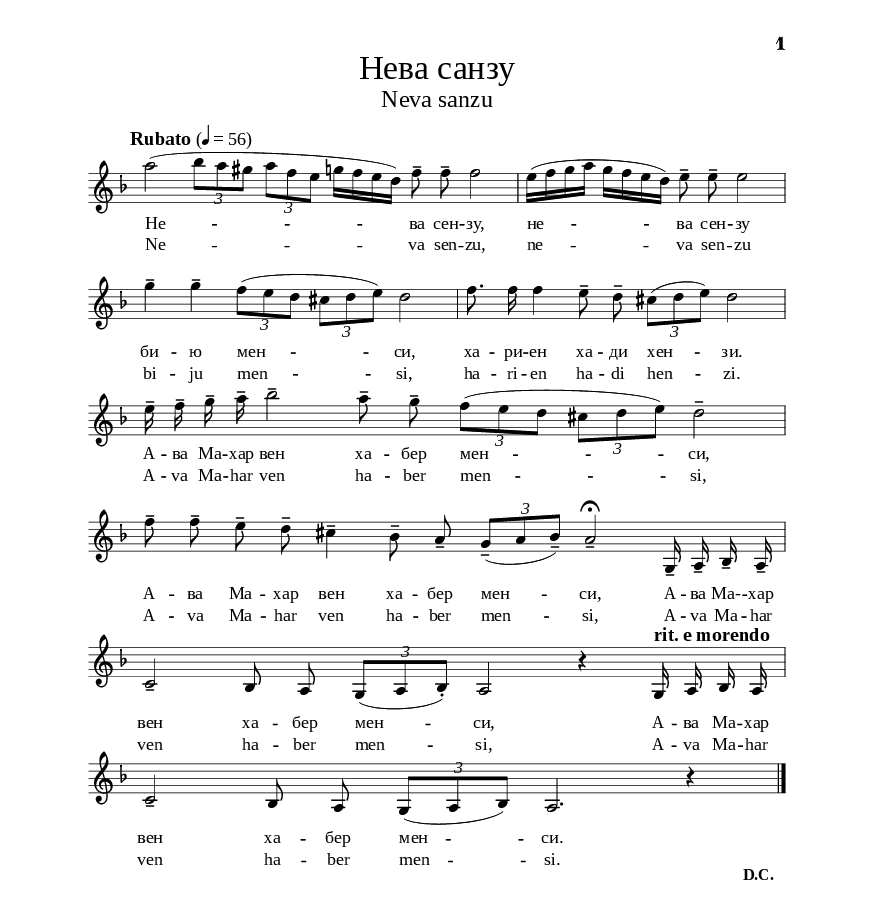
\version "2.24.2"

% include paper part and global functions
\include "include/globals.ily"

\bookpart {
  \label #'ref091
  \tocItem \markup "Нева сaнзу – Neva sanzu"
  \include "include/bookpart-paper.ily"
  \score {
    \include "include/score-layout.ily"

    \new Voice \absolute {
      \clef treble
      \key d \minor
      \tempoFunc "Rubato" 4 "56"
      \autoBeamOn

      \omit Score.TimeSignature
      \cadenzaOn % allows custom bar lines
      \autoBeamOff
      a''2 ( \tuplet 3/2 { bes''8 [a'' gis''8] } \tuplet 3/2 { a''8 [f'' e''8] } g''16 [f'' e'' d''] )  f''8--  f''-- f''2 \bar "|" e''16 ( [f'' g'' a''] g''[ f'' e'' d''] ) e''8-- e''-- e''2 \bar "|" \break

      \time 7/4 g''4-- g''-- \tuplet 3/2 { f''8 ([e'' d''8]  } \tuplet 3/2 {cis''8 [d'' e''8] })   d''2 \bar "|" f''8. f''16 f''4 e''8-- d''-- \tuplet 3/2 {cis''!8 [( d'' e''8 )] } d''2 \bar "|" \break

      e''16-- f''16-- g''16-- a''-- bes''2-- a''8-- g''8-- \tuplet 3/2 { f''8 ( [e''8 d''8] } \tuplet 3/2 { cis''!8 [d''8 e''8] ) } d''2-- \bar "|" \break

      f''8-- f''-- e''-- d''-- cis''!4-- bes'8-- a'8-- \tuplet 3/2 {g'8-- ( [a' bes'--])} a'2--  \fermata  g16-- a-- bes--  a-- \bar "|" \break

      c'2-- bes8 a8 \tuplet 3/2 {g [( a bes-. )] } a2 r4 \tempo "rit. e morendo" g16 a bes  a \bar "|" \break

      c'2-- bes8 a8  \tuplet 3/2 {g [(a bes )]}  a2.  r4 \bar "|."


    }



    \addlyrics {
      Не -- ва сен -- зу,
      не -- ва сен -- зу би -- ю мен -- си,
      ха -- ри -- ен ха -- ди хен -- зи.
      А -- ва Ма -- хар вен ха -- бер мен -- си,
      А -- ва Ма -- хар вен ха -- бер мен -- си,
      А -- ва "Ма-" -- хар вен ха -- бер мен -- си,
      А -- ва Ма -- хар вен ха -- бер мен -- си.

    }

  \addlyrics {
      Ne -- va sen -- zu,
      ne -- va sen -- zu bi -- ju men -- si,
      ha -- ri -- en ha -- di hen -- zi.
      A -- va Ma -- har ven ha -- ber men -- si,
      A -- va Ma -- har ven ha -- ber men -- si,
      A -- va Ma -- har ven ha -- ber men -- si,
      A -- va Ma -- har ven ha -- ber men -- si.

    }

    \header {
      title = \titleFunc "Нева санзу" "Neva sanzu"
    }

    \midi{}

  } % score

\markup \dc-one "D.C."
  % include foreign translation(s) of the song
  %\include "../../lyrics/de/000_empty_template_lyrics_de.ly"

} % bookpart
